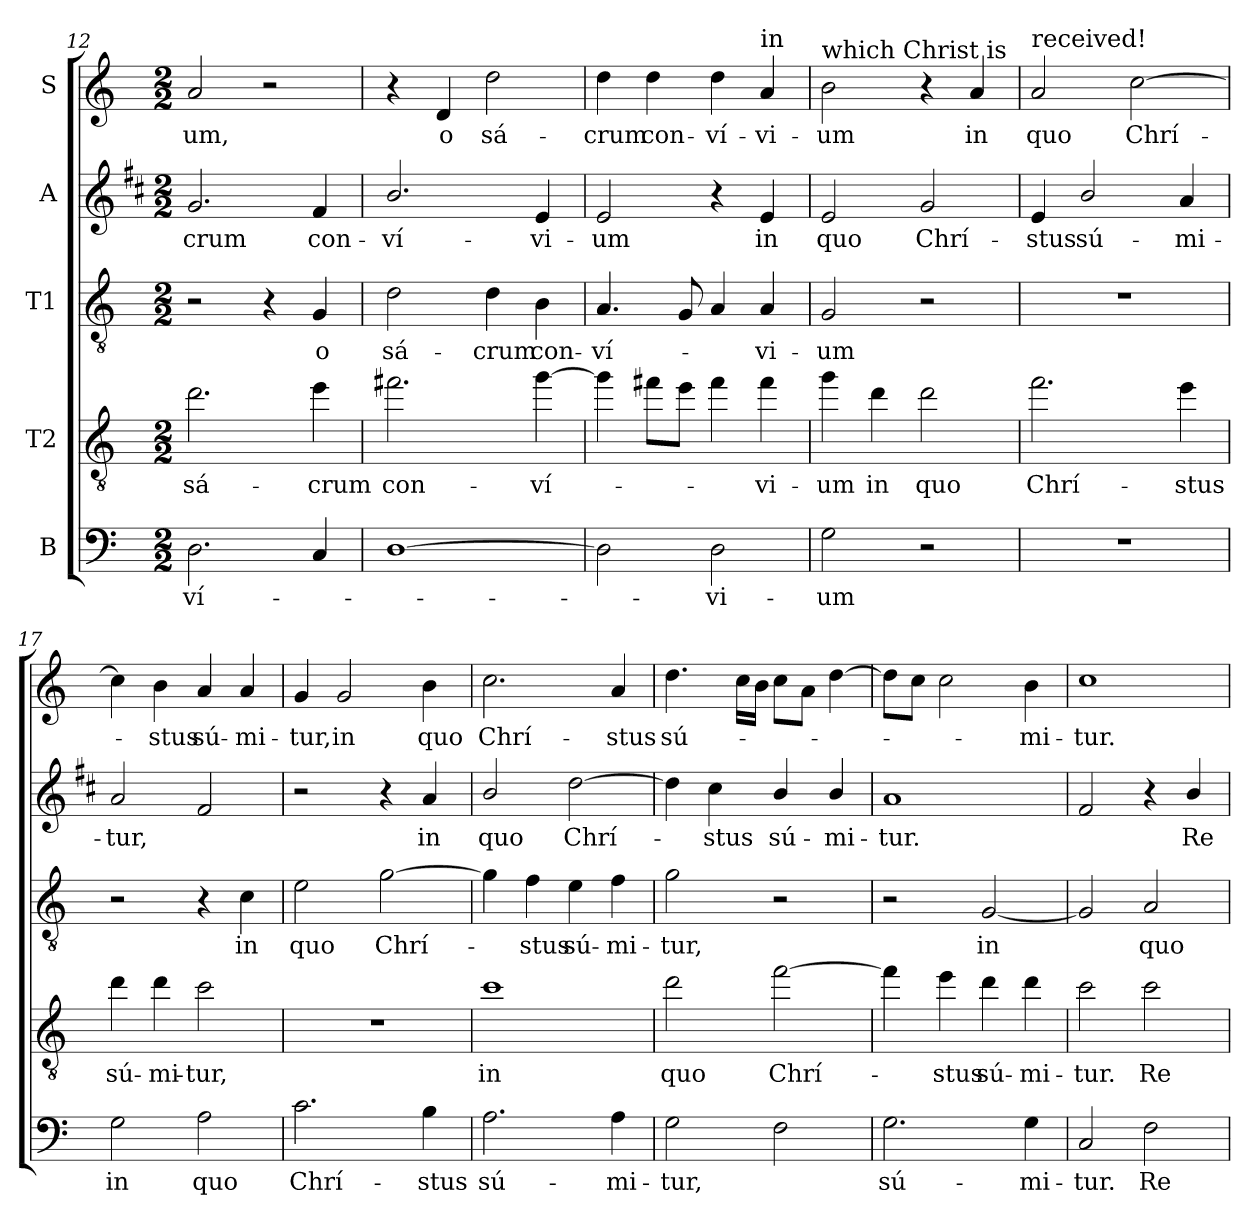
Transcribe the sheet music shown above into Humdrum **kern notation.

**kern	**text	**kern	**text	**kern	**text	**kern	**text	**kern	**text
*part5	*part5	*part4	*part4	*part3	*part3	*part2	*part2	*part1	*part1
*staff5	*staff5	*staff4	*staff4	*staff3	*staff3	*staff2	*staff2	*staff1	*staff1
*I"B	*	*I"T2	*	*I"T1	*	*I"A	*	*I"S	*
*clefF4	*	*clefGv2	*	*clefGv2	*	*clefG2	*	*clefG2	*
*	*	*ITrd8c14	*	*	*	*ITrd1c2	*	*	*
*k[]	*	*k[]	*	*k[]	*	*k[]	*	*k[]	*
*C:	*	*C:	*	*C:	*	*C:	*	*C:	*
*M2/2	*	*M2/2	*	*M2/2	*	*M2/2	*	*M2/2	*
=12	=12	=12	=12	=12	=12	=12	=12	=12	=12
!	!LO:LY:b	!	!LO:LY:b	!	!	!	!LO:LY:b	!	!LO:LY:b
2.D\	-ví-	2.d\	sá-	2r	.	2.f/	-crum	2a/	-um,
.	.	.	.	4r	.	.	.	2r	.
!	!	!	!LO:LY:b	!	!LO:LY:b	!	!LO:LY:b	!	!
4C/	.	4e\	-crum	4G/	o	4e/	con-	.	.
=13	=13	=13	=13	=13	=13	=13	=13	=13	=13
!	!	!	!LO:LY:b	!	!LO:LY:b	!	!LO:LY:b	!	!
[1D	.	2.f#X\	con-	2d\	sá-	2.a/	-ví-	4r	.
!	!	!	!	!	!	!	!	!	!LO:LY:b
.	.	.	.	.	.	.	.	4d/	o
!	!	!	!	!	!LO:LY:b	!	!	!	!LO:LY:b
.	.	.	.	4d\	-crum	.	.	2dd\	sá-
!	!	!	!LO:LY:b	!	!LO:LY:b	!	!LO:LY:b	!	!
.	.	[4g\	-ví-	4B\	con-	4d/	-vi-	.	.
!!LO:LB:g=z
=14	=14	=14	=14	=14	=14	=14	=14	=14	=14
!	!	!	!	!	!LO:LY:b	!	!LO:LY:b	!	!LO:LY:b
2D\]	.	4g\]	.	4.A/	-ví-	2d/	-um	4dd\	-crum
!	!	!	!	!	!	!	!	!	!LO:LY:b
.	.	8f#X\L	.	.	.	.	.	4dd\	con-
.	.	8e\J	.	8G/	.	.	.	.	.
!	!LO:LY:b	!	!	!	!	!	!	!	!LO:LY:b
2D\	-vi-	4f#\	.	4A/	.	4r	.	4dd\	-ví-
!	!	!	!	!	!	!	!	!LO:TX:a:t=in	!
!	!	!	!LO:LY:b	!	!LO:LY:b	!	!LO:LY:b	!	!LO:LY:b
.	.	4f#\	-vi-	4A/	-vi-	4d/	in	4a/	-vi-
=15	=15	=15	=15	=15	=15	=15	=15	=15	=15
!	!	!	!	!	!	!	!	!LO:TX:a:t=which Christ is	!
!	!LO:LY:b	!	!LO:LY:b	!	!LO:LY:b	!	!LO:LY:b	!	!LO:LY:b
2G\	-um	4g\	-um	2G/	-um	2d/	quo	2b\	-um
!	!	!	!LO:LY:b	!	!	!	!	!	!
.	.	4d\	in	.	.	.	.	.	.
!	!	!	!LO:LY:b	!	!	!	!LO:LY:b	!	!
2r	.	2d\	quo	2r	.	2f/	Chrí-	4r	.
!	!	!	!	!	!	!	!	!	!LO:LY:b
.	.	.	.	.	.	.	.	4a/	in
=16	=16	=16	=16	=16	=16	=16	=16	=16	=16
!	!	!	!	!	!	!	!	!LO:TX:a:t=received!	!
!	!	!	!LO:LY:b	!	!	!	!LO:LY:b	!	!LO:LY:b
1r	.	2.f\	Chrí-	1r	.	4d/	-stus	2a/	quo
!	!	!	!	!	!	!	!LO:LY:b	!	!
.	.	.	.	.	.	2a/	sú-	.	.
!	!	!	!	!	!	!	!	!	!LO:LY:b
.	.	.	.	.	.	.	.	[2cc\	Chrí-
!	!	!	!LO:LY:b	!	!	!	!LO:LY:b	!	!
.	.	4e\	-stus	.	.	4g/	-mi-	.	.
=17	=17	=17	=17	=17	=17	=17	=17	=17	=17
!	!LO:LY:b	!	!LO:LY:b	!	!	!	!LO:LY:b	!	!
2G\	in	4d\	sú-	2r	.	2g/	-tur,	4cc\]	.
!	!	!	!LO:LY:b	!	!	!	!	!	!LO:LY:b
.	.	4d\	-mi-	.	.	.	.	4b\	-stus
!	!LO:LY:b	!	!LO:LY:b	!	!	!	!	!	!LO:LY:b
2A\	quo	2c\	-tur,	4r	.	2e/	.	4a/	sú-
!	!	!	!	!	!LO:LY:b	!	!	!	!LO:LY:b
.	.	.	.	4c\	in	.	.	4a/	-mi-
=18	=18	=18	=18	=18	=18	=18	=18	=18	=18
!	!LO:LY:b	!	!	!	!LO:LY:b	!	!	!	!LO:LY:b
2.c\	Chrí-	1r	.	2e\	quo	2r	.	4g/	-tur,
!	!	!	!	!	!	!	!	!	!LO:LY:b
.	.	.	.	.	.	.	.	2g/	in
!	!	!	!	!	!LO:LY:b	!	!	!	!
.	.	.	.	[2g\	Chrí-	4r	.	.	.
!	!LO:LY:b	!	!	!	!	!	!LO:LY:b	!	!LO:LY:b
4B\	-stus	.	.	.	.	4g/	in	4b\	quo
=19	=19	=19	=19	=19	=19	=19	=19	=19	=19
!	!LO:LY:b	!	!LO:LY:b	!	!	!	!LO:LY:b	!	!LO:LY:b
2.A\	sú-	1c	in	4g\]	.	2a/	quo	2.cc\	Chrí-
!	!	!	!	!	!LO:LY:b	!	!	!	!
.	.	.	.	4f\	-stus	.	.	.	.
!	!	!	!	!	!LO:LY:b	!	!LO:LY:b	!	!
.	.	.	.	4e\	sú-	[2cc\	Chrí-	.	.
!	!LO:LY:b	!	!	!	!LO:LY:b	!	!	!	!LO:LY:b
4A\	-mi-	.	.	4f\	-mi-	.	.	4a/	-stus
!!LO:PB:g=z
=20	=20	=20	=20	=20	=20	=20	=20	=20	=20
!	!LO:LY:b	!	!LO:LY:b	!	!LO:LY:b	!	!	!	!LO:LY:b
2G\	-tur,	2d\	quo	2g\	-tur,	4cc\]	.	4.dd\	sú-
!	!	!	!	!	!	!	!LO:LY:b	!	!
.	.	.	.	.	.	4b\	-stus	.	.
.	.	.	.	.	.	.	.	16cc\LL	.
.	.	.	.	.	.	.	.	16b\JJ	.
!	!	!	!LO:LY:b	!	!	!	!LO:LY:b	!	!
2F\	.	[2f\	Chrí-	2r	.	4a/	sú-	8cc\L	.
.	.	.	.	.	.	.	.	8a\J	.
!	!	!	!	!	!	!	!LO:LY:b	!	!
.	.	.	.	.	.	4a/	-mi-	[4dd\	.
=21	=21	=21	=21	=21	=21	=21	=21	=21	=21
!	!LO:LY:b	!	!	!	!	!	!LO:LY:b	!	!
2.G\	sú-	4f\]	.	2r	.	1g	-tur.	8dd\L]	.
.	.	.	.	.	.	.	.	8cc\J	.
!	!	!	!LO:LY:b	!	!	!	!	!	!
.	.	4e\	-stus	.	.	.	.	2cc\	.
!	!	!	!LO:LY:b	!	!LO:LY:b	!	!	!	!
.	.	4d\	sú-	[2G/	in	.	.	.	.
!	!LO:LY:b	!	!LO:LY:b	!	!	!	!	!	!LO:LY:b
4G\	-mi-	4d\	-mi-	.	.	.	.	4b\	-mi-
=22	=22	=22	=22	=22	=22	=22	=22	=22	=22
!	!LO:LY:b	!	!LO:LY:b	!	!	!	!	!	!LO:LY:b
2C/	-tur.	2c\	-tur.	2G/]	.	2e/	.	1cc	-tur.
!	!LO:LY:b	!	!LO:LY:b	!	!LO:LY:b	!	!	!	!
2F\	Re-	2c\	Re-	2A/	quo	4r	.	.	.
!	!	!	!	!	!	!	!LO:LY:b	!	!
.	.	.	.	.	.	4a/	Re-	.	.
=	=	=	=	=	=	=	=	=	=
*-	*-	*-	*-	*-	*-	*-	*-	*-	*-
